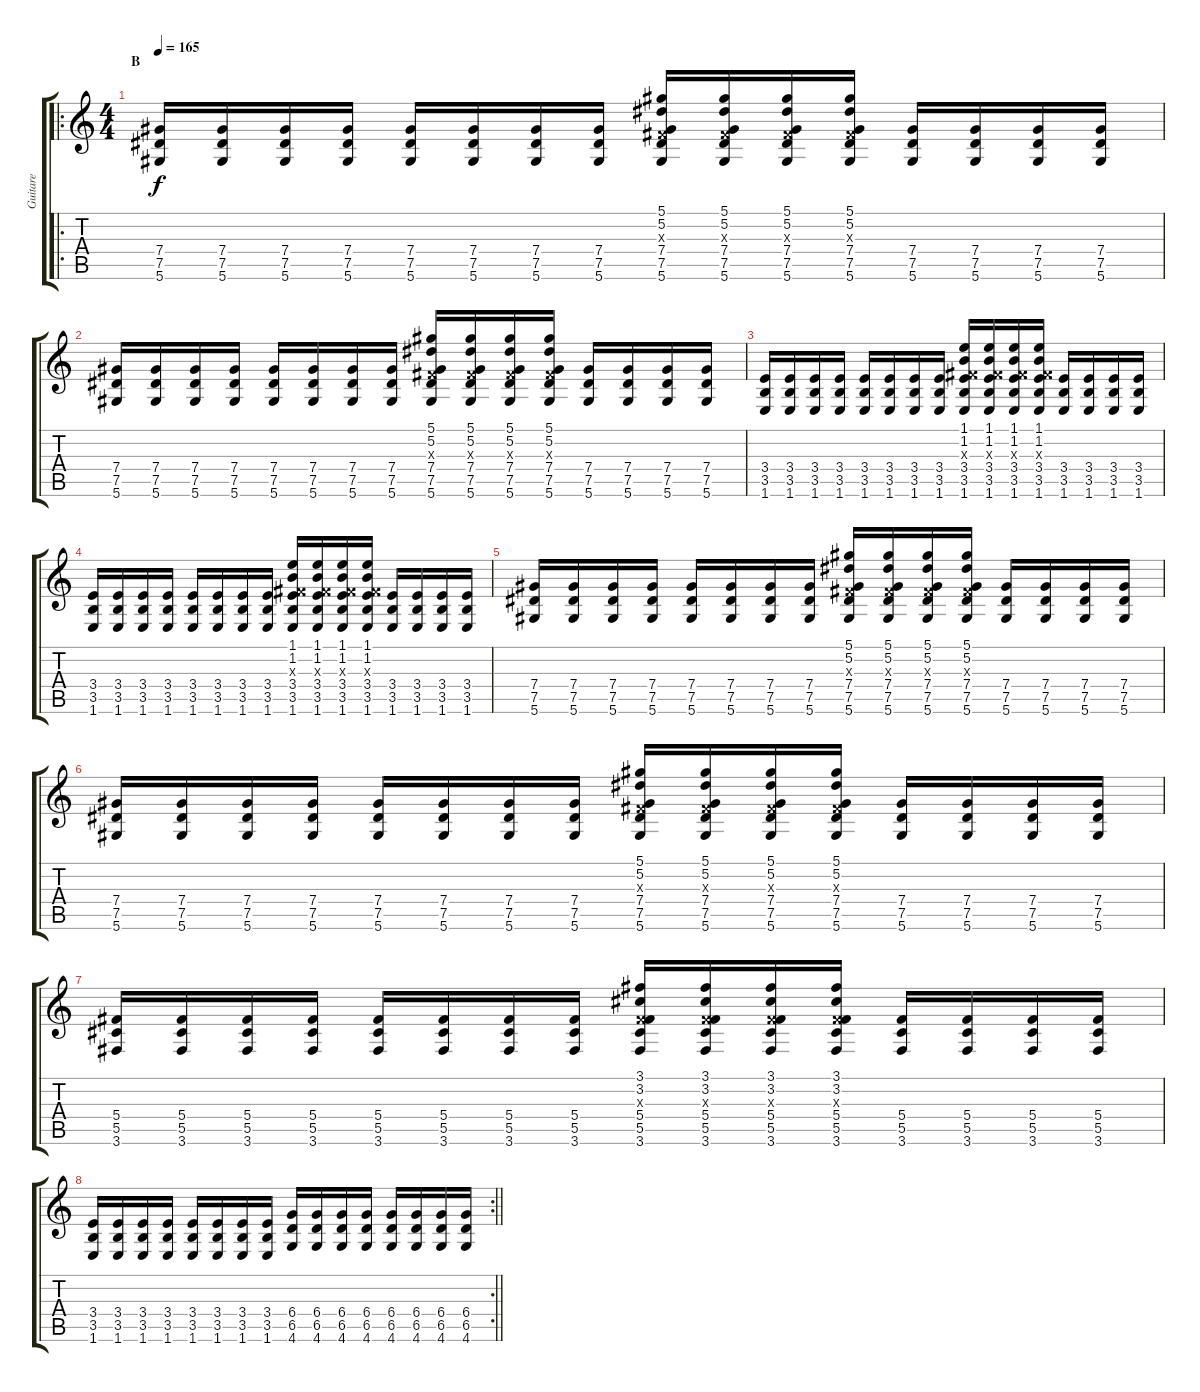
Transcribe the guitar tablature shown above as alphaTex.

\track ("Guitare" "Guitare") {instrument distortionguitar}
\staff {score tabs}
\tuning (Eb4 Bb3 Gb3 Db3 Ab2 Eb2) {hide}
\ro
\ts (4 4)
\section ("" "B")
\tempo 165
\clef g2
\ks c
(7.4 7.5 5.6).16{dy f} (7.4 7.5 5.6).16 (7.4 7.5 5.6).16 (7.4 7.5 5.6).16 (7.4 7.5 5.6).16 (7.4 7.5 5.6).16 (7.4 7.5 5.6).16 (7.4 7.5 5.6).16 (5.1 5.2 0.3{x} 7.4 7.5 5.6).16 (5.1 5.2 0.3{x} 7.4 7.5 5.6).16 (5.1 5.2 0.3{x} 7.4 7.5 5.6).16 (5.1 5.2 0.3{x} 7.4 7.5 5.6).16 (7.4 7.5 5.6).16 (7.4 7.5 5.6).16 (7.4 7.5 5.6).16 (7.4 7.5 5.6).16 |
(7.4 7.5 5.6).16 (7.4 7.5 5.6).16 (7.4 7.5 5.6).16 (7.4 7.5 5.6).16 (7.4 7.5 5.6).16 (7.4 7.5 5.6).16 (7.4 7.5 5.6).16 (7.4 7.5 5.6).16 (5.1 5.2 0.3{x} 7.4 7.5 5.6).16 (5.1 5.2 0.3{x} 7.4 7.5 5.6).16 (5.1 5.2 0.3{x} 7.4 7.5 5.6).16 (5.1 5.2 0.3{x} 7.4 7.5 5.6).16 (7.4 7.5 5.6).16 (7.4 7.5 5.6).16 (7.4 7.5 5.6).16 (7.4 7.5 5.6).16 |
(3.4 3.5 1.6).16 (3.4 3.5 1.6).16 (3.4 3.5 1.6).16 (3.4 3.5 1.6).16 (3.4 3.5 1.6).16 (3.4 3.5 1.6).16 (3.4 3.5 1.6).16 (3.4 3.5 1.6).16 (1.1 1.2 0.3{x} 3.4 3.5 1.6).16 (1.1 1.2 0.3{x} 3.4 3.5 1.6).16 (1.1 1.2 0.3{x} 3.4 3.5 1.6).16 (1.1 1.2 0.3{x} 3.4 3.5 1.6).16 (3.4 3.5 1.6).16 (3.4 3.5 1.6).16 (3.4 3.5 1.6).16 (3.4 3.5 1.6).16 |
(3.4 3.5 1.6).16 (3.4 3.5 1.6).16 (3.4 3.5 1.6).16 (3.4 3.5 1.6).16 (3.4 3.5 1.6).16 (3.4 3.5 1.6).16 (3.4 3.5 1.6).16 (3.4 3.5 1.6).16 (1.1 1.2 0.3{x} 3.4 3.5 1.6).16 (1.1 1.2 0.3{x} 3.4 3.5 1.6).16 (1.1 1.2 0.3{x} 3.4 3.5 1.6).16 (1.1 1.2 0.3{x} 3.4 3.5 1.6).16 (3.4 3.5 1.6).16 (3.4 3.5 1.6).16 (3.4 3.5 1.6).16 (3.4 3.5 1.6).16 |
(7.4 7.5 5.6).16 (7.4 7.5 5.6).16 (7.4 7.5 5.6).16 (7.4 7.5 5.6).16 (7.4 7.5 5.6).16 (7.4 7.5 5.6).16 (7.4 7.5 5.6).16 (7.4 7.5 5.6).16 (5.1 5.2 0.3{x} 7.4 7.5 5.6).16 (5.1 5.2 0.3{x} 7.4 7.5 5.6).16 (5.1 5.2 0.3{x} 7.4 7.5 5.6).16 (5.1 5.2 0.3{x} 7.4 7.5 5.6).16 (7.4 7.5 5.6).16 (7.4 7.5 5.6).16 (7.4 7.5 5.6).16 (7.4 7.5 5.6).16 |
(7.4 7.5 5.6).16 (7.4 7.5 5.6).16 (7.4 7.5 5.6).16 (7.4 7.5 5.6).16 (7.4 7.5 5.6).16 (7.4 7.5 5.6).16 (7.4 7.5 5.6).16 (7.4 7.5 5.6).16 (5.1 5.2 0.3{x} 7.4 7.5 5.6).16 (5.1 5.2 0.3{x} 7.4 7.5 5.6).16 (5.1 5.2 0.3{x} 7.4 7.5 5.6).16 (5.1 5.2 0.3{x} 7.4 7.5 5.6).16 (7.4 7.5 5.6).16 (7.4 7.5 5.6).16 (7.4 7.5 5.6).16 (7.4 7.5 5.6).16 |
(5.4 5.5 3.6).16 (5.4 5.5 3.6).16 (5.4 5.5 3.6).16 (5.4 5.5 3.6).16 (5.4 5.5 3.6).16 (5.4 5.5 3.6).16 (5.4 5.5 3.6).16 (5.4 5.5 3.6).16 (3.1 3.2 0.3{x} 5.4 5.5 3.6).16 (3.1 3.2 0.3{x} 5.4 5.5 3.6).16 (3.1 3.2 0.3{x} 5.4 5.5 3.6).16 (3.1 3.2 0.3{x} 5.4 5.5 3.6).16 (5.4 5.5 3.6).16 (5.4 5.5 3.6).16 (5.4 5.5 3.6).16 (5.4 5.5 3.6).16 |
\rc 2
\barLineRight lightlight
(3.4 3.5 1.6).16 (3.4 3.5 1.6).16 (3.4 3.5 1.6).16 (3.4 3.5 1.6).16 (3.4 3.5 1.6).16 (3.4 3.5 1.6).16 (3.4 3.5 1.6).16 (3.4 3.5 1.6).16 (6.4 6.5 4.6).16 (6.4 6.5 4.6).16 (6.4 6.5 4.6).16 (6.4 6.5 4.6).16 (6.4 6.5 4.6).16 (6.4 6.5 4.6).16 (6.4 6.5 4.6).16 (6.4 6.5 4.6).16
